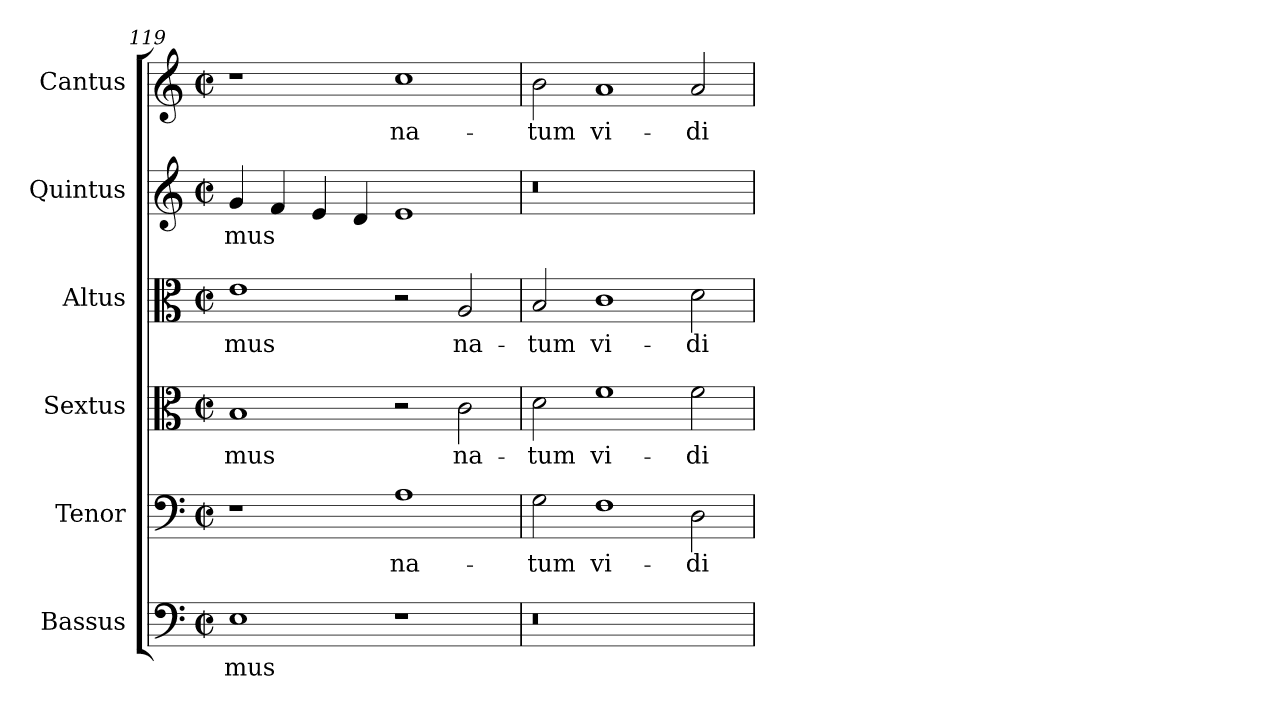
**kern	**text	**kern	**text	**kern	**text	**kern	**text	**kern	**text	**kern	**text
*part6	*part6	*part5	*part5	*part4	*part4	*part3	*part3	*part2	*part2	*part1	*part1
*staff6	*staff6	*staff5	*staff5	*staff4	*staff4	*staff3	*staff3	*staff2	*staff2	*staff1	*staff1
*I"Bassus	*	*I"Tenor	*	*I"Sextus	*	*I"Altus	*	*I"Quintus	*	*I"Cantus	*
*I'Bassus	*	*I'Tenor	*	*I'Sextus	*	*I'Altus	*	*I'Quintus	*	*I'Cantus	*
!!LO:LB:g=z
*clefF4	*	*clefF4	*	*clefC3	*	*clefC3	*	*clefG2	*	*clefG2	*
*M2/2	*	*M2/2	*	*M2/2	*	*M2/2	*	*M2/2	*	*M2/2	*
*met(c|)	*	*met(c|)	*	*met(c|)	*	*met(c|)	*	*met(c|)	*	*met(c|)	*
=119	=119	=119	=119	=119	=119	=119	=119	=119	=119	=119	=119
!	!LO:LY:b:cj	!	!	!	!LO:LY:b:cj	!	!LO:LY:b:cj	!	!LO:LY:b	!	!
1E	-mus	1r	.	1B	-mus	1e	-mus	4g/	-mus	1r	.
.	.	.	.	.	.	.	.	4f/	.	.	.
.	.	.	.	.	.	.	.	4e/	.	.	.
.	.	.	.	.	.	.	.	4d/	.	.	.
!	!	!	!LO:LY:b:cj	!	!	!	!	!	!	!	!LO:LY:b:cj
1r	.	1A	na-	2r	.	2r	.	1e	.	1cc	na-
!	!	!	!	!	!LO:LY:b:cj	!	!LO:LY:b:cj	!	!	!	!
.	.	.	.	2c\	na-	2A/	na-	.	.	.	.
=120	=120	=120	=120	=120	=120	=120	=120	=120	=120	=120	=120
!	!	!	!LO:LY:b:cj	!	!LO:LY:b:cj	!	!LO:LY:b:cj	!	!	!	!LO:LY:b:cj
0r	.	2G\	-tum	2d\	-tum	2B/	-tum	0r	.	2b\	-tum
!	!	!	!LO:LY:b:cj	!	!LO:LY:b:cj	!	!LO:LY:b:cj	!	!	!	!LO:LY:b:cj
.	.	1F	vi-	1f	vi-	1c	vi-	.	.	1a	vi-
!	!	!	!LO:LY:b:cj	!	!LO:LY:b:cj	!	!LO:LY:b:cj	!	!	!	!LO:LY:b:cj
.	.	2D\	-di-	2f\	-di-	2d\	-di-	.	.	2a/	-di-
=	=	=	=	=	=	=	=	=	=	=	=
*-	*-	*-	*-	*-	*-	*-	*-	*-	*-	*-	*-
